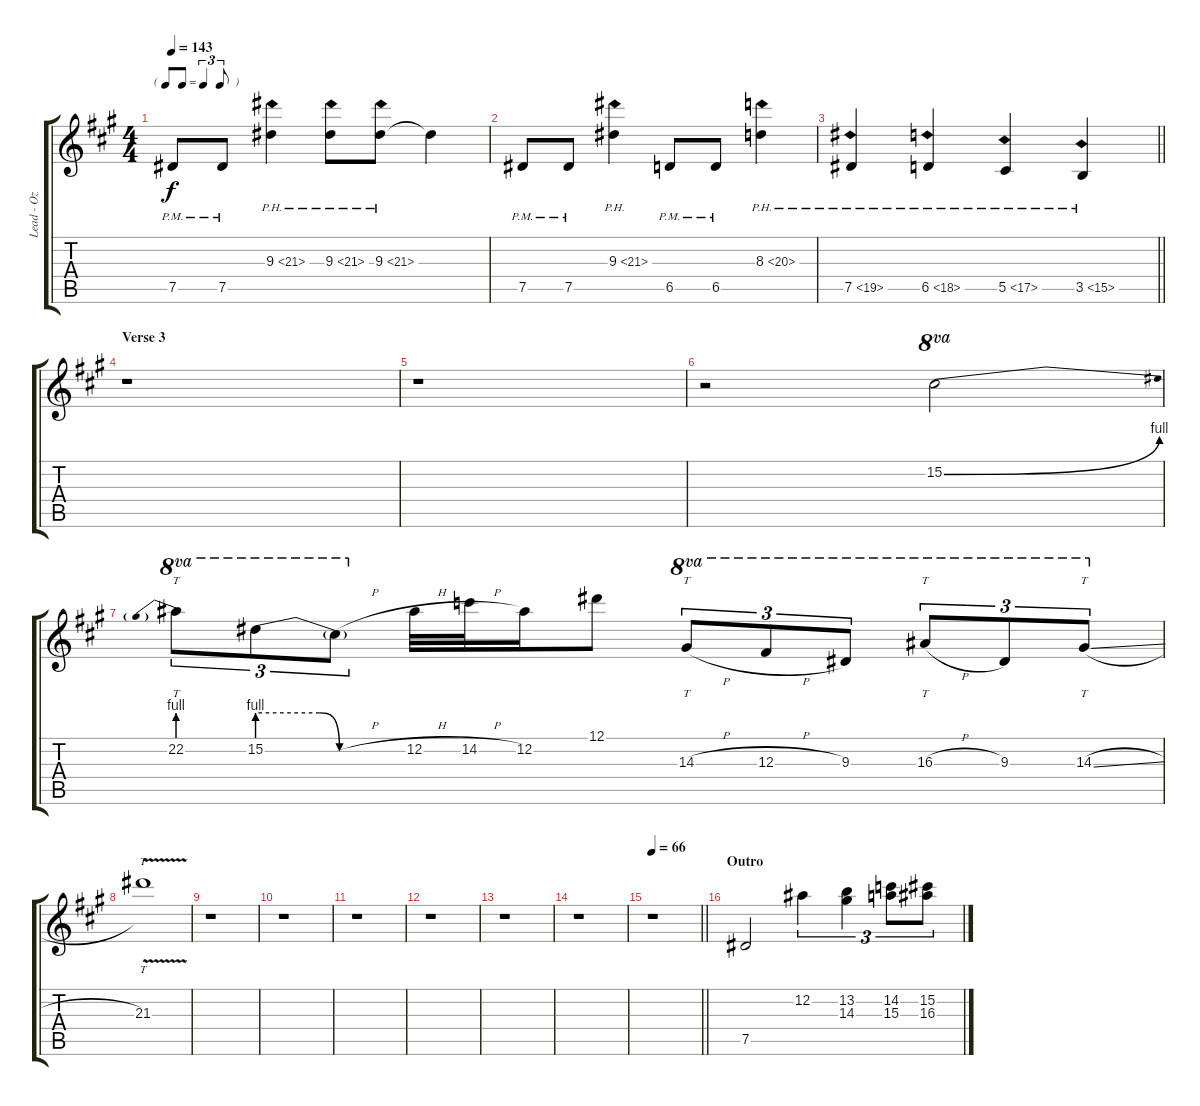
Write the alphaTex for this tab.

\track ("Lead - Oz Fox" "Lead - Oz ") {instrument distortionguitar}
\staff {score tabs}
\tuning (Eb4 Bb3 Gb3 Db3 Ab2 Eb2) {hide}
\ts (4 4)
\tf triplet8th
\tempo 143
\clef g2
\ks a
7.5{pm}.8{dy f} 7.5{pm}.8 9.3{ph 12}.4 9.3{ph 12}.8 9.3{ph 12}.8 9.3{t}.4 |
7.5{pm}.8 7.5{pm}.8 9.3{ph 12}.4 6.5{pm}.8 6.5{pm}.8 8.3{ph 12}.4 |
\barLineRight lightlight
7.5{ph 12}.4 6.5{ph 12}.4 5.5{ph 12}.4 3.5{ph 12}.4 |
\section ("" "Verse 3")
r.1 |
r.1 |
r.2{volume 13} 15.2{be (bend 0 0 60 4)}.2{ot 8va} |
22.2{be (prebend 0 4 60 4)}.8{tt tu (3 2) ot 8va} 15.2{be (custom 0 4 25 4 33 0 60 0)}.8{tu (3 2) ot 8va} 15.2{h t}.8{tu (3 2) ot 8va} 12.2{h}.32 14.2{h}.32 12.2.16 12.1.8 14.3{h}.8{tt tu (3 2) ot 8va} 12.3{h}.8{tu (3 2) ot 8va} 9.3.8{tu (3 2) ot 8va} 16.3{h}.8{tt tu (3 2) ot 8va} 9.3.8{tu (3 2) ot 8va} 14.3{sl}.8{tt tu (3 2) ot 8va} |
21.3{v}.1{tt} |
r.1 |
r.1 |
r.1 |
r.1 |
r.1 |
r.1 |
\tempo 66
\barLineRight lightlight
r.1 |
\section ("" "Outro")
7.5.2{volume 10} 12.2.4{tu (3 2)} (13.2 14.3).4{tu (3 2)} (14.2 15.3).8{tu (3 2)} (15.2 16.3).8{tu (3 2)}
